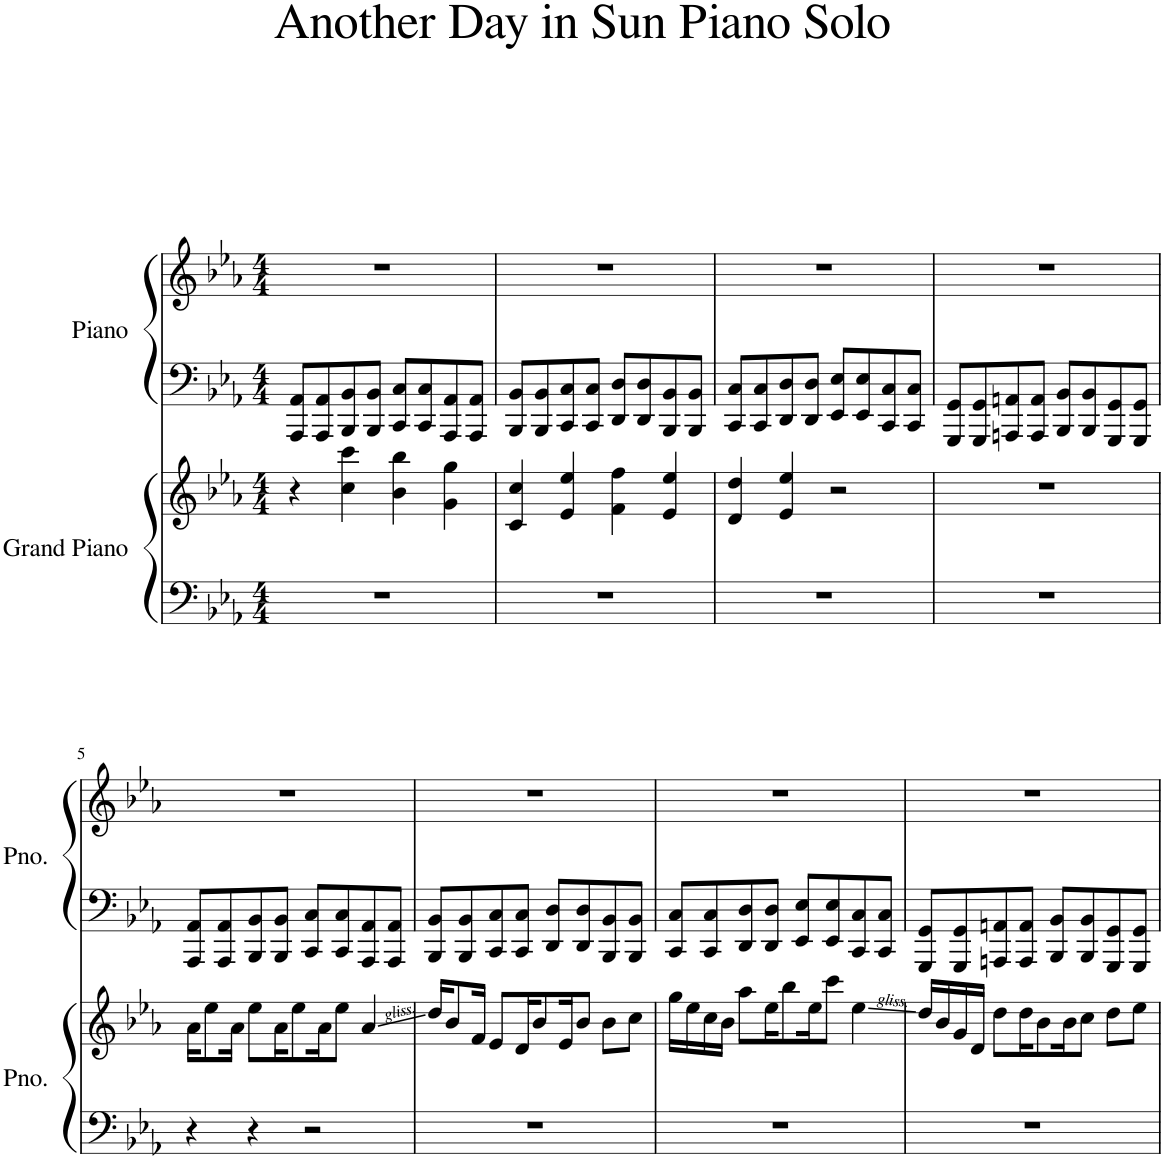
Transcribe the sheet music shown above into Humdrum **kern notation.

**kern	**kern	**kern	**kern
*part2	*part2	*part1	*part1
*staff4	*staff3	*staff2	*staff1
*I"Grand Piano	*	*I"Piano	*
*I'Pno.	*	*I'Pno.	*
*clefF4	*clefG2	*clefF4	*clefG2
*k[b-e-a-]	*k[b-e-a-]	*k[b-e-a-]	*k[b-e-a-]
*M4/4	*M4/4	*M4/4	*M4/4
=1	=1	=1	=1
1r	4r	8AAA-/ 8AA-/L	1r
.	.	8AAA-/ 8AA-/	.
.	4cc\ 4ccc\	8BBB-/ 8BB-/	.
.	.	8BBB-/ 8BB-/J	.
.	4b-\ 4bb-\	8CC/ 8C/L	.
.	.	8CC/ 8C/	.
.	4g\ 4gg\	8AAA-/ 8AA-/	.
.	.	8AAA-/ 8AA-/J	.
=2	=2	=2	=2
1r	4c/ 4cc/	8BBB-/ 8BB-/L	1r
.	.	8BBB-/ 8BB-/	.
.	4e-/ 4ee-/	8CC/ 8C/	.
.	.	8CC/ 8C/J	.
.	4f\ 4ff\	8DD/ 8D/L	.
.	.	8DD/ 8D/	.
.	4e-/ 4ee-/	8BBB-/ 8BB-/	.
.	.	8BBB-/ 8BB-/J	.
=3	=3	=3	=3
1r	4d/ 4dd/	8CC/ 8C/L	1r
.	.	8CC/ 8C/	.
.	4e-/ 4ee-/	8DD/ 8D/	.
.	.	8DD/ 8D/J	.
.	2r	8EE-/ 8E-/L	.
.	.	8EE-/ 8E-/	.
.	.	8CC/ 8C/	.
.	.	8CC/ 8C/J	.
=4	=4	=4	=4
1r	1r	8GGG/ 8GG/L	1r
.	.	8GGG/ 8GG/	.
.	.	8AAAn/ 8AAn/	.
.	.	8AAA/ 8AA/J	.
.	.	8BBB-/ 8BB-/L	.
.	.	8BBB-/ 8BB-/	.
.	.	8GGG/ 8GG/	.
.	.	8GGG/ 8GG/J	.
!!LO:LB:g=z
=5	=5	=5	=5
4r	16a-\KL	8AAA-/ 8AA-/L	1r
.	8ee-\	.	.
.	.	8AAA-/ 8AA-/	.
.	16a-\Jk	.	.
4r	8ee-\L	8BBB-/ 8BB-/	.
.	16a-\K	8BBB-/ 8BB-/J	.
.	8ee-\	.	.
2r	.	8CC/ 8C/L	.
.	16a-\K	.	.
.	8ee-\J	8CC/ 8C/	.
.	4a-/	8AAA-/ 8AA-/	.
.	.	8AAA-/ 8AA-/J	.
=6	=6	=6	=6
1r	16dd/KL	8BBB-/ 8BB-/L	1r
.	8b-/	.	.
.	.	8BBB-/ 8BB-/	.
.	16f/Jk	.	.
.	8e-/L	8CC/ 8C/	.
.	16d/K	8CC/ 8C/J	.
.	8b-/	.	.
.	.	8DD/ 8D/L	.
.	16e-/K	.	.
.	8b-/J	8DD/ 8D/	.
.	8b-\L	8BBB-/ 8BB-/	.
.	8cc\J	8BBB-/ 8BB-/J	.
=7	=7	=7	=7
1r	16gg\LL	8CC/ 8C/L	1r
.	16ee-\	.	.
.	16cc\	8CC/ 8C/	.
.	16b-\JJ	.	.
.	8aa-\L	8DD/ 8D/	.
.	16ee-\K	8DD/ 8D/J	.
.	8bb-\	.	.
.	.	8EE-/ 8E-/L	.
.	16ee-\K	.	.
.	8ccc\J	8EE-/ 8E-/	.
.	4ee-\	8CC/ 8C/	.
.	.	8CC/ 8C/J	.
=8	=8	=8	=8
1r	16dd/LL	8GGG/ 8GG/L	1r
.	16b-/	.	.
.	16g/	8GGG/ 8GG/	.
.	16d/JJ	.	.
.	8dd\L	8AAAn/ 8AAn/	.
.	16dd\K	8AAA/ 8AA/J	.
.	8b-\	.	.
.	.	8BBB-/ 8BB-/L	.
.	16b-\K	.	.
.	8cc\J	8BBB-/ 8BB-/	.
.	8dd\L	8GGG/ 8GG/	.
.	8ee-\J	8GGG/ 8GG/J	.
=	=	=	=
*-	*-	*-	*-
